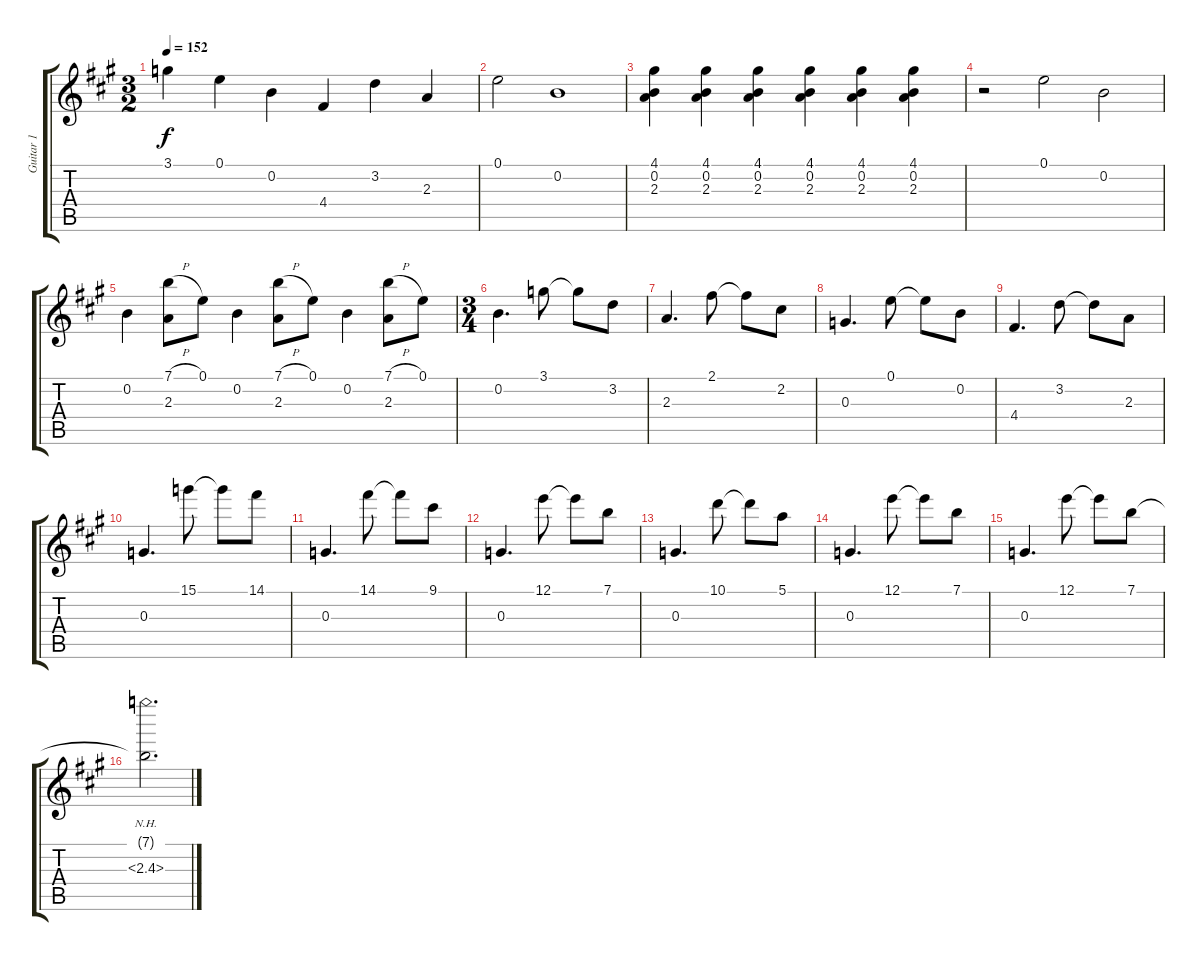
\track ("Guitar 1" "Guitar 1") {instrument acousticguitarnylon}
\staff {score tabs}
\tuning (E4 B3 G3 D3 A2 E2) {hide}
\ts (3 2)
\tempo 152
\clef g2
\ks a
3.1.4{dy f} 0.1.4 0.2.4 4.4.4 3.2.4 2.3.4 |
0.1.2 0.2.1 |
(4.1 0.2 2.3).4{volume 10} (4.1 0.2 2.3).4 (4.1 0.2 2.3).4 (4.1 0.2 2.3).4 (4.1 0.2 2.3).4 (4.1 0.2 2.3).4 |
r.2 0.1.2 0.2.2 |
0.2.4 (7.1{h} 2.3).8 0.1.8 0.2.4 (7.1{h} 2.3).8 0.1.8 0.2.4 (7.1{h} 2.3).8 0.1.8 |
\ts (3 4)
0.2.4{d} 3.1.8 3.1{t}.8 3.2.8 |
2.3.4{d} 2.1.8 2.1{t}.8 2.2.8 |
0.3.4{d} 0.1.8 0.1{t}.8 0.2.8 |
4.4.4{d} 3.2.8 3.2{t}.8 2.3.8 |
0.3.4{d} 15.1.8 15.1{t}.8 14.1.8 |
0.3.4{d} 14.1.8 14.1{t}.8 9.1.8 |
0.3.4{d} 12.1.8 12.1{t}.8 7.1.8 |
0.3.4{d} 10.1.8 10.1{t}.8 5.1.8 |
0.3.4{d} 12.1.8 12.1{t}.8 7.1.8 |
0.3.4{d} 12.1.8 12.1{t}.8 7.1.8 |
(7.1{t} 2.3{nh}).2{d}
